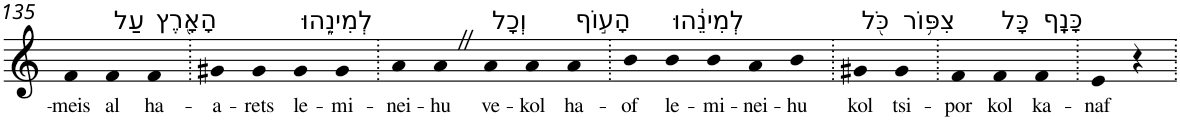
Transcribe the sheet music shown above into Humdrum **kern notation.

**kern	**text
*part1	*part1
*staff1	*staff1
*I"Piano	*
*I'Pno	*
!!LO:PB:g=z
*clefG2	*
*k[]	*
=135	=135
!	!LO:LY:b
4f	-meis
!LO:TX:a:t=עַל	!
!	!LO:LY:b
4f	al
!LO:TX:a:t=הָאָ֖רֶץ	!
!	!LO:LY:b
4f	ha-
=136.	=136.
!	!LO:LY:b
4g#X	-a-
!	!LO:LY:b
4g#	-rets
!LO:TX:a:t=לְמִינֵ֑הוּ	!
!	!LO:LY:b
4g#	le-
!	!LO:LY:b
4g#	-mi-
=137.	=137.
!	!LO:LY:b
4a	-nei-
!	!LO:LY:b
4aZ	-hu
!LO:TX:a:t=וְכָל	!
!	!LO:LY:b
4a	ve-
!	!LO:LY:b
4a	-kol
!LO:TX:a:t=הָע֣וֹף	!
!	!LO:LY:b
4a	ha-
=138.	=138.
!	!LO:LY:b
4b	-of
!LO:TX:a:t=לְמִינֵ֔הוּ	!
!	!LO:LY:b
4b	le-
!	!LO:LY:b
4b	-mi-
!	!LO:LY:b
4a	-nei-
!	!LO:LY:b
4b	-hu
=139.	=139.
!LO:TX:a:t=כֹּ֖ל	!
!	!LO:LY:b
4g#X	kol
!LO:TX:a:t=צִפּ֥וֹר	!
!	!LO:LY:b
4g#	tsi-
=140.	=140.
!	!LO:LY:b
4f	-por
!LO:TX:a:t=כָּל	!
!	!LO:LY:b
4f	kol
!LO:TX:a:t=כָּנָֽף	!
!	!LO:LY:b
4f	ka-
=141.	=141.
!	!LO:LY:b
4e	-naf
4r	.
=.	=.
*-	*-
